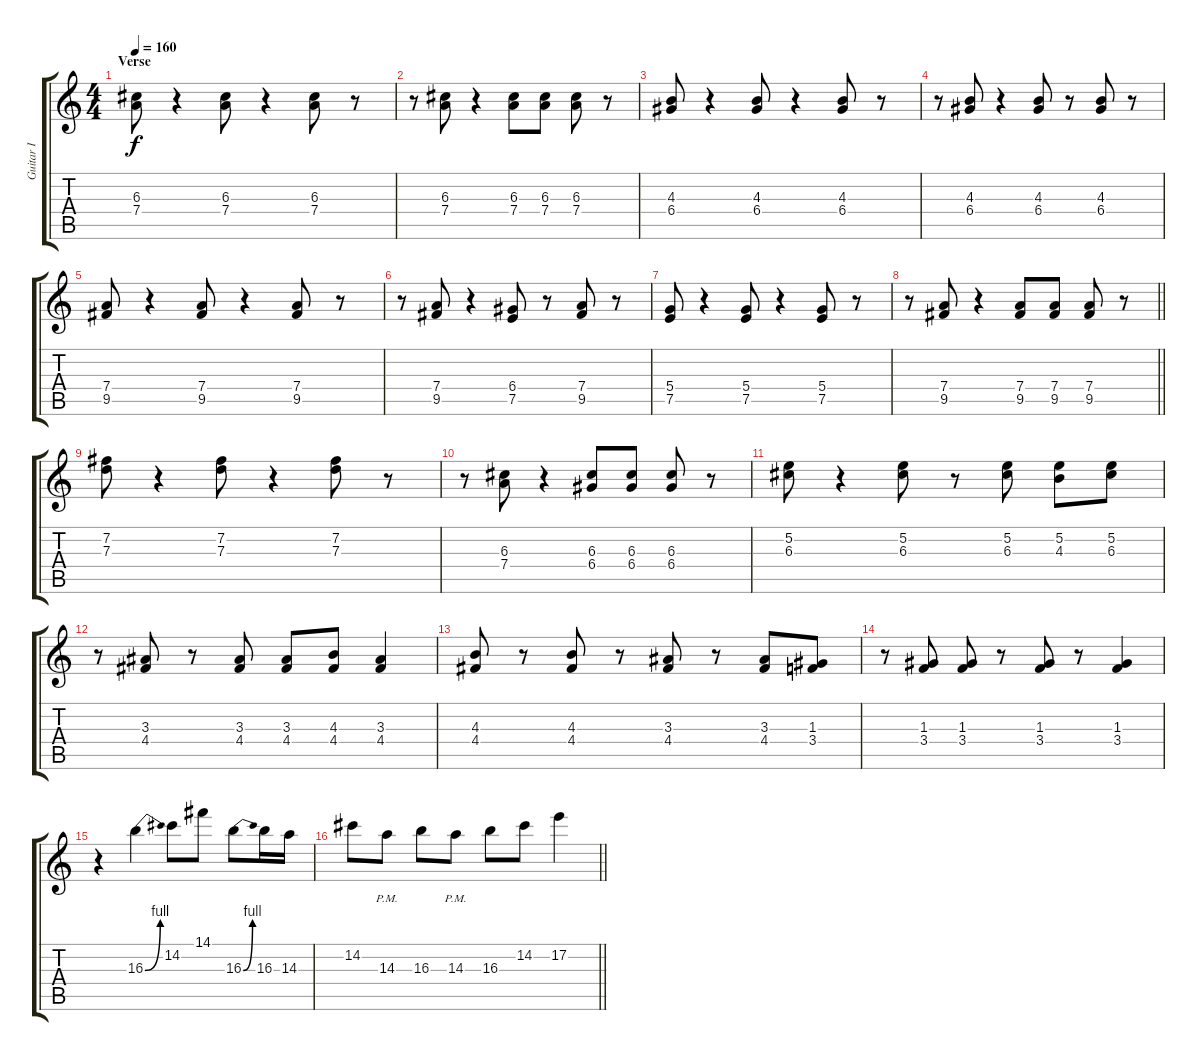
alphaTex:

\track ("Guitar I" "Guitar I") {instrument overdrivenguitar}
\staff {score tabs}
\tuning (E4 B3 G3 D3 A2 E2) {hide}
\ts (4 4)
\section ("" "Verse")
\tempo 160
\clef g2
\ks c
(6.3 7.4).8{dy f} r.4 (6.3 7.4).8 r.4 (6.3 7.4).8 r.8 |
r.8 (6.3 7.4).8 r.4 (6.3 7.4).8 (6.3 7.4).8 (6.3 7.4).8 r.8 |
(4.3 6.4).8 r.4 (4.3 6.4).8 r.4 (4.3 6.4).8 r.8 |
r.8 (4.3 6.4).8 r.4 (4.3 6.4).8 r.8 (4.3 6.4).8 r.8 |
(7.4 9.5).8 r.4 (7.4 9.5).8 r.4 (7.4 9.5).8 r.8 |
r.8 (7.4 9.5).8 r.4 (6.4 7.5).8 r.8 (7.4 9.5).8 r.8 |
(5.4 7.5).8 r.4 (5.4 7.5).8 r.4 (5.4 7.5).8 r.8 |
\barLineRight lightlight
r.8 (7.4 9.5).8 r.4 (7.4 9.5).8 (7.4 9.5).8 (7.4 9.5).8 r.8 |
(7.2 7.3).8 r.4 (7.2 7.3).8 r.4 (7.2 7.3).8 r.8 |
r.8 (6.3 7.4).8 r.4 (6.3 6.4).8 (6.3 6.4).8 (6.3 6.4).8 r.8 |
(5.2 6.3).8 r.4 (5.2 6.3).8 r.8 (5.2 6.3).8 (5.2 4.3).8 (5.2 6.3).8 |
r.8 (3.3 4.4).8 r.8 (3.3 4.4).8 (3.3 4.4).8 (4.3 4.4).8 (3.3 4.4).4 |
(4.3 4.4).8 r.8 (4.3 4.4).8 r.8 (3.3 4.4).8 r.8 (3.3 4.4).8 (1.3 3.4).8 |
r.8 (1.3 3.4).8 (1.3 3.4).8 r.8 (1.3 3.4).8 r.8 (1.3 3.4).4 |
r.4 16.3{be (bend 0 0 60 4)}.4 14.2.8 14.1.8 16.3{be (bend 0 0 60 4)}.8 16.3.16 14.3.16 |
\barLineRight lightlight
14.2.8 14.3{pm}.8 16.3.8 14.3{pm}.8 16.3.8 14.2.8 17.2.4
